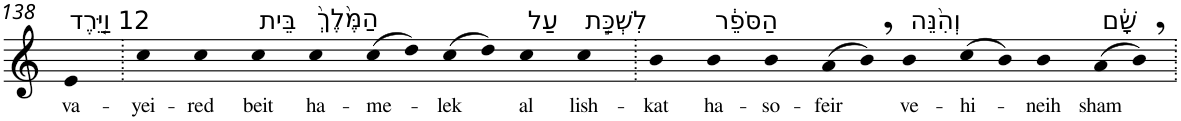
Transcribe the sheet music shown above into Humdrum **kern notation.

**kern	**text
*part1	*part1
*staff1	*staff1
*I"Piano	*
*I'Pno	*
!!LO:PB:g=z
*clefG2	*
*k[]	*
=138	=138
!LO:TX:a:t=12 וַיֵּ֤רֶד	!
!	!LO:LY:b
4e	va-
=139.	=139.
!	!LO:LY:b
4cc	-yei-
!	!LO:LY:b
4cc	-red
!LO:TX:a:t=בֵּית	!
!	!LO:LY:b
4cc	beit
!LO:TX:a:t=הַמֶּ֙לֶךְ֙	!
!	!LO:LY:b
4cc	ha-
!	!LO:LY:b
(>8cc	-me-
8dd)	.
!	!LO:LY:b
(>8cc	-lek
8dd)	.
!LO:TX:a:t=עַל	!
!	!LO:LY:b
4cc	al
!LO:TX:a:t=לִשְׁכַּ֣ת	!
!	!LO:LY:b
4cc	lish-
=140.	=140.
!	!LO:LY:b
4b	-kat
!LO:TX:a:t=הַסֹּפֵ֔ר	!
!	!LO:LY:b
4b	ha-
!	!LO:LY:b
4b	-so-
!	!LO:LY:b
(>8a	-feir
8b,)	.
!LO:TX:a:t=וְהִ֨נֵּה	!
!	!LO:LY:b
4b	ve-
!	!LO:LY:b
(>8cc	-hi-
8b)	.
!	!LO:LY:b
4b	-neih
!LO:TX:a:t=שָׁ֔ם	!
!	!LO:LY:b
(>8a	sham
8b,)	.
=.	=.
*-	*-
